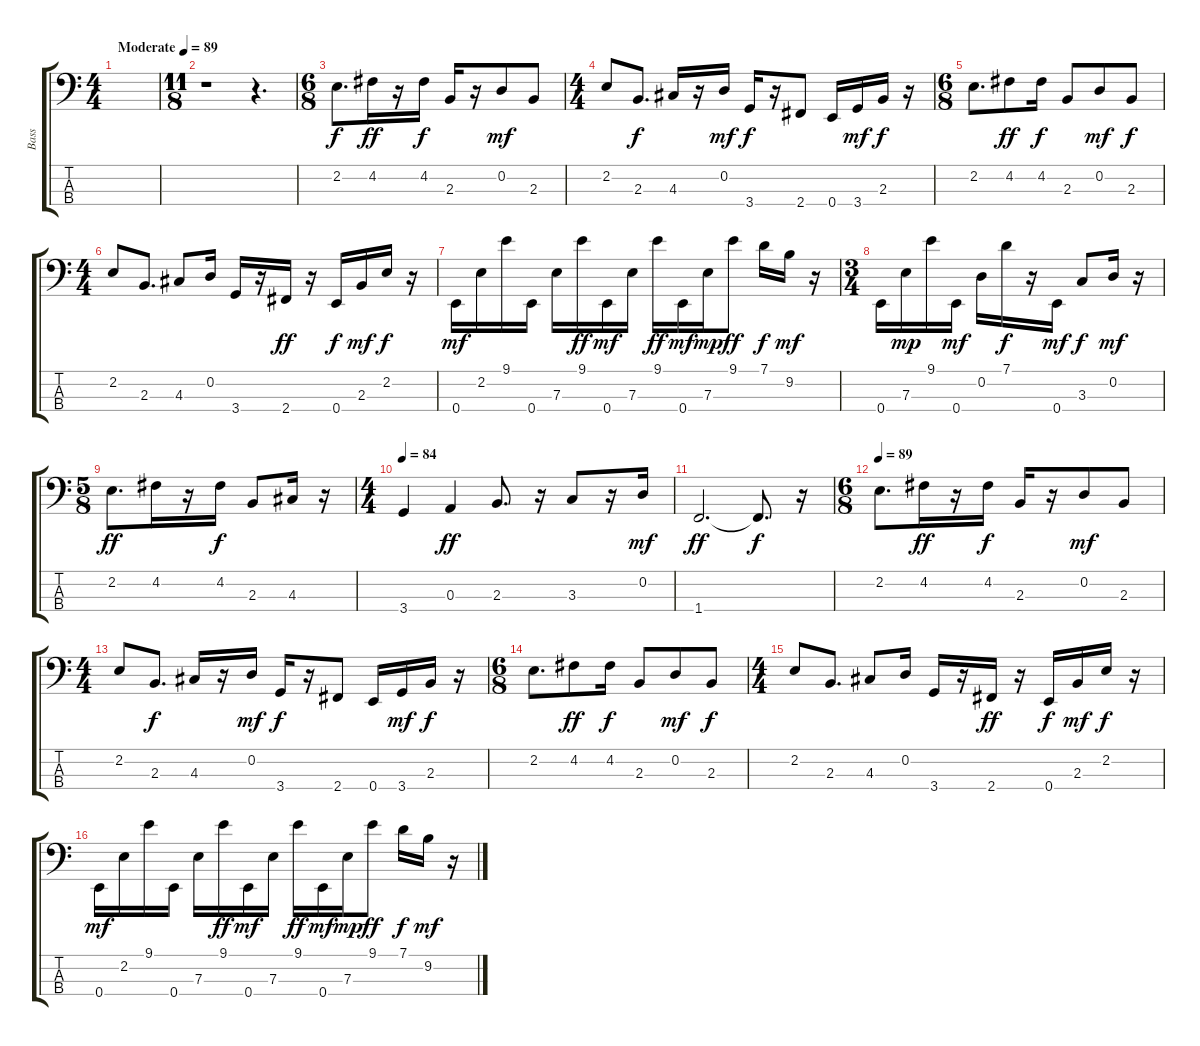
\track ("Bass" "Bass") {instrument electricbassfinger}
\staff {score tabs}
\tuning (G2 D2 A1 E1) {hide}
\ts (4 4)
\tempo (89 "Moderate")
\clef f4
\ks c
|
\ts (11 8)
r.1 r.4{d} |
\ts (6 8)
2.2.8{d} 4.2.16{dy ff} r.16 4.2.16{dy f} 2.3.16 r.16 0.2.8{dy mf} 2.3.8 |
\ts (4 4)
2.2.8 2.3.8{d dy f} 4.3.16 r.16 0.2.16{dy mf} 3.4.16{dy f} r.16 2.4.8 0.4.16 3.4.16{dy mf} 2.3.16{dy f} r.16 |
\ts (6 8)
2.2.8{d} 4.2.8{dy ff} 4.2.16{dy f} 2.3.8 0.2.8{dy mf} 2.3.8{dy f} |
\ts (4 4)
2.2.8 2.3.8{d} 4.3.8 0.2.16 3.4.16 r.16 2.4.16{dy ff} r.16 0.4.16{dy f} 2.3.16{dy mf} 2.2.16{dy f} r.16 |
0.4.16{dy mf} 2.2.16 9.1.16 0.4.16 7.3.16 9.1.16{dy ff} 0.4.16{dy mf} 7.3.16 9.1.16{dy ff} 0.4.16{dy mf} 7.3.16{dy mp} 9.1.8{dy ff} 7.1.16{dy f} 9.2.16{dy mf} r.16 |
\ts (3 4)
0.4.16 7.3.16{dy mp} 9.1.16 0.4.16{dy mf} 0.2.16 7.1.16{dy f} r.16 0.4.16{dy mf} 3.3.8{dy f} 0.2.16{dy mf} r.16 |
\ts (5 8)
2.2.8{d dy ff} 4.2.16 r.16 4.2.16{dy f} 2.3.8 4.3.16 r.16 |
\ts (4 4)
\tempo 84
3.4.4 0.3.4{dy ff} 2.3.8{d} r.16 3.3.8 r.16 0.2.16{dy mf} |
1.4.2{d dy ff} 1.4{t}.8{d dy f} r.16 |
\ts (6 8)
\tempo 89
2.2.8{d} 4.2.16{dy ff} r.16 4.2.16{dy f} 2.3.16 r.16 0.2.8{dy mf} 2.3.8 |
\ts (4 4)
2.2.8 2.3.8{d dy f} 4.3.16 r.16 0.2.16{dy mf} 3.4.16{dy f} r.16 2.4.8 0.4.16 3.4.16{dy mf} 2.3.16{dy f} r.16 |
\ts (6 8)
2.2.8{d} 4.2.8{dy ff} 4.2.16{dy f} 2.3.8 0.2.8{dy mf} 2.3.8{dy f} |
\ts (4 4)
2.2.8 2.3.8{d} 4.3.8 0.2.16 3.4.16 r.16 2.4.16{dy ff} r.16 0.4.16{dy f} 2.3.16{dy mf} 2.2.16{dy f} r.16 |
0.4.16{dy mf} 2.2.16 9.1.16 0.4.16 7.3.16 9.1.16{dy ff} 0.4.16{dy mf} 7.3.16 9.1.16{dy ff} 0.4.16{dy mf} 7.3.16{dy mp} 9.1.8{dy ff} 7.1.16{dy f} 9.2.16{dy mf} r.16
